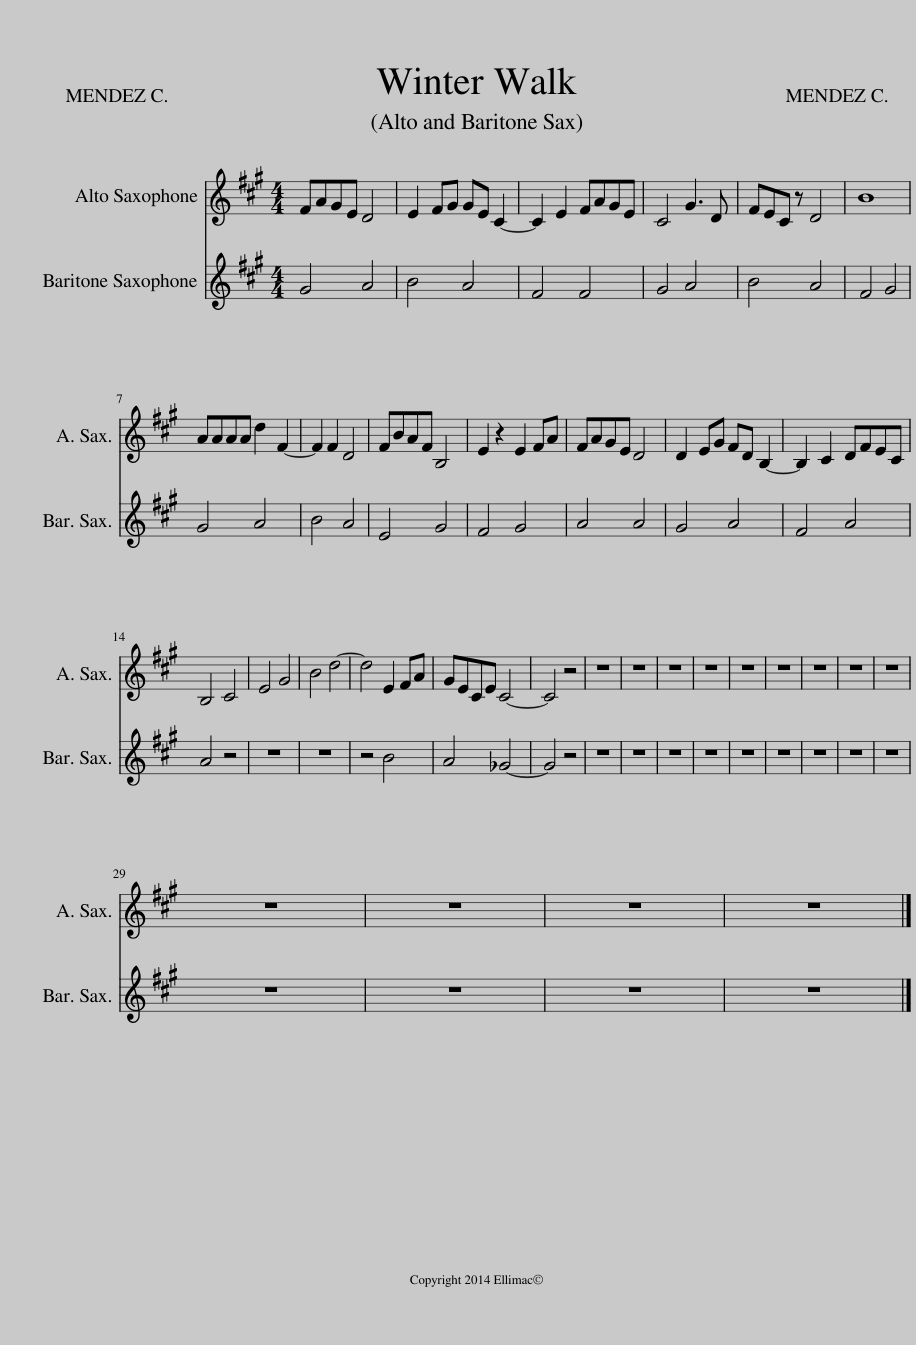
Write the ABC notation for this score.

X:1
%%score 1 2
L:1/8
M:4/4
I:linebreak $
K:none
V:1 treble transpose=-9
V:2 treble transpose=-21
V:1
[K:A] FAGE D4 | E2 FG GE C2- | C2 E2 FAGE | C4 G3 D | FEC z D4 | %5
 B8 |$ AAAA d2 F2- | F2 F2 D4 | FBAF B,4 | E2 z2 E2 FA | %10
 FAGE D4 | D2 EG FD B,2- | B,2 C2 DFEC |$ B,4 C4 | E4 G4 | %15
 B4 d4- | d4 E2 FA | GECE C4- | C4 z4 | z8 | %20
 z8 | z8 | z8 | z8 | z8 | %25
 z8 | z8 | z8 |$ z8 | z8 | %30
 z8 | z8 |] %32
V:2
[K:A] G4 A4 | B4 A4 | F4 F4 | G4 A4 | B4 A4 | %5
 F4 G4 |$ G4 A4 | B4 A4 | E4 G4 | F4 G4 | %10
 A4 A4 | G4 A4 | F4 A4 |$ A4 z4 | z8 | %15
 z8 | z4 B4 | A4 _G4- | G4 z4 | z8 | %20
 z8 | z8 | z8 | z8 | z8 | %25
 z8 | z8 | z8 |$ z8 | z8 | %30
 z8 | z8 |] %32
